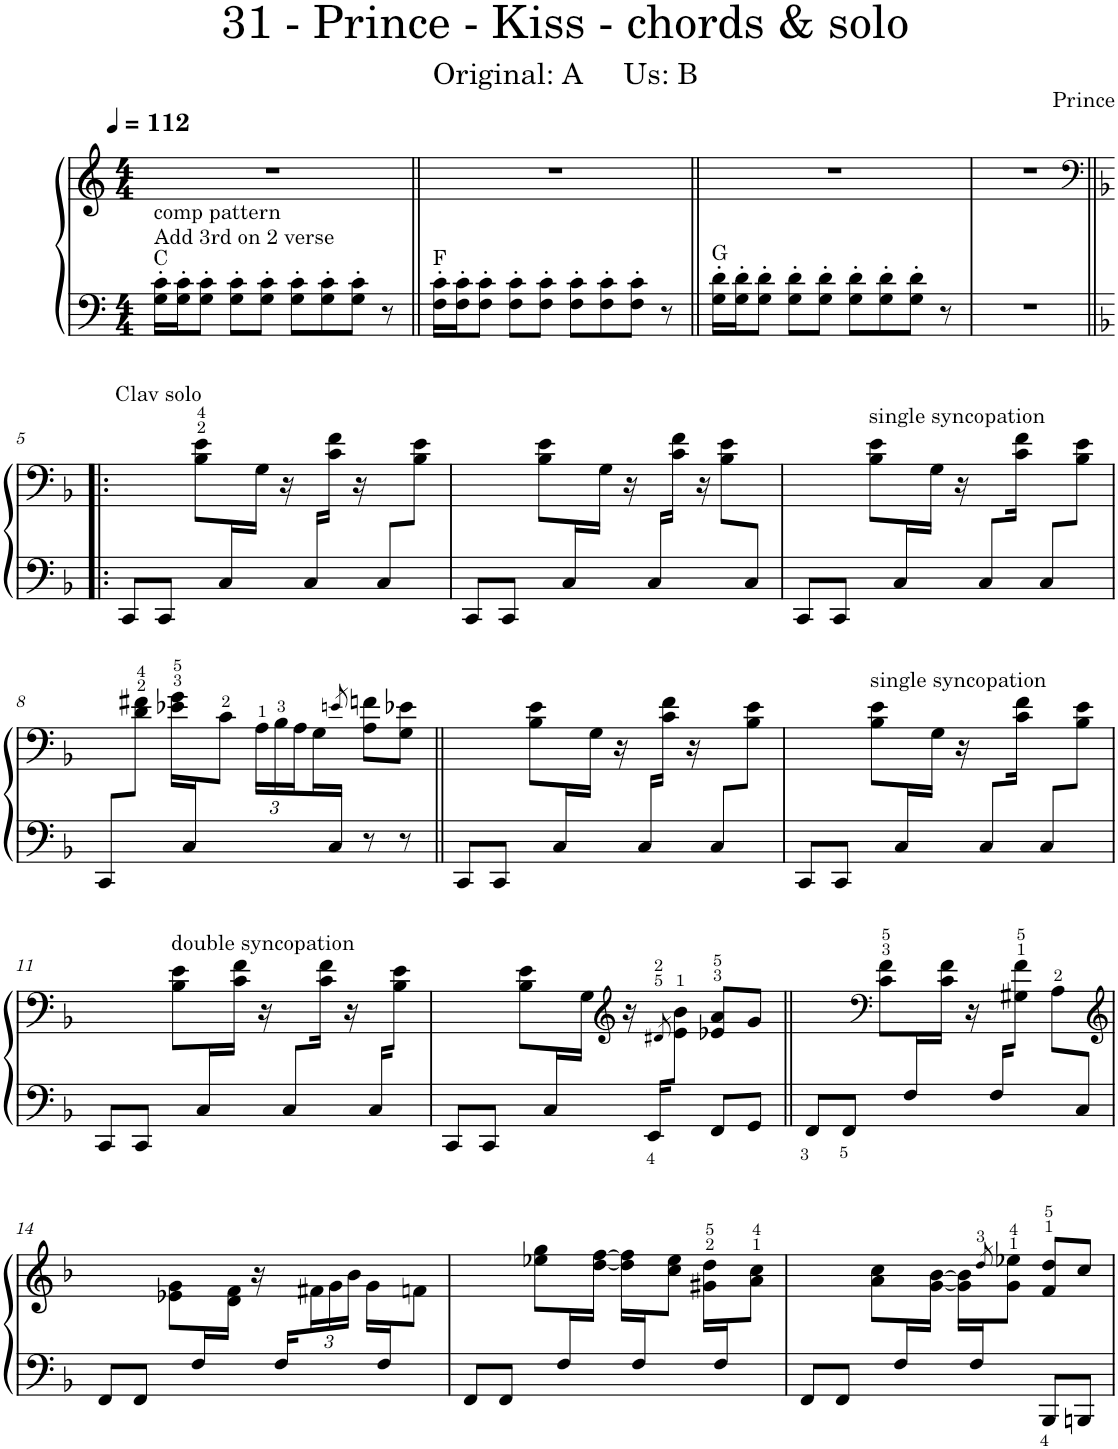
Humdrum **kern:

**kern	**kern	**harte
*part1	*part1	*part1
*staff2	*staff1	*
*I"Piano	*	*
*I'Pno.	*	*
*clefF4	*clefG2	*
*k[]	*k[]	*
*M4/4	*M4/4	*
*MM112	*MM112	*
=1	=1	=1
!LO:TX:a:t=comp pattern	!	!
!LO:TX:a:t=Add 3rd on 2 verse	!	!
16G\' 16c\'LL	1r	C:maj
16G\' 16c\'J	.	.
8G\' 8c\'J	.	.
8G\' 8c\'L	.	.
8G\' 8c\'J	.	.
8G\' 8c\'L	.	.
8G\' 8c\'	.	.
8G\' 8c\'J	.	.
8r	.	.
=2||	=2||	=2||
16F\' 16c\'LL	1r	F:maj
16F\' 16c\'J	.	.
8F\' 8c\'J	.	.
8F\' 8c\'L	.	.
8F\' 8c\'J	.	.
8F\' 8c\'L	.	.
8F\' 8c\'	.	.
8F\' 8c\'J	.	.
8r	.	.
=3||	=3||	=3||
16G\' 16d\'LL	1r	G:maj
16G\' 16d\'J	.	.
8G\' 8d\'J	.	.
8G\' 8d\'L	.	.
8G\' 8d\'J	.	.
8G\' 8d\'L	.	.
8G\' 8d\'	.	.
8G\' 8d\'J	.	.
8r	.	.
=4	=4	=4
1r	1r	.
!!LO:LB:g=z
=5!|:	=5!|:	=5!|:
*	*clefF4	*
*k[b-]	*k[b-]	*
*^	*	*
8CC/L	1ryy	4ryy	.
8CC/J	.	.	.
!	!	!LO:TX:a:t=Clav solo	!
8ryy	.	8B-\ 8e\L	.
16C/L	.	16ryy	.
8ryy	.	16G\JJ	.
.	.	16r	.
16C/LL	.	16ryy	.
8ryy	.	16c\ 16f\JJ	.
.	.	16r	.
8C/L	.	8ryy	.
8ryy	.	8B-\ 8e\J	.
=6	=6	=6	=6
8CC/L	1ryy	4ryy	.
8CC/J	.	.	.
8ryy	.	8B-\ 8e\L	.
16C/L	.	16ryy	.
8ryy	.	16G\JJ	.
.	.	16r	.
16C/LL	.	16ryy	.
4ryy	.	16c\ 16f\JJ	.
.	.	16r	.
.	.	8B-\ 8e\L	.
8C/J	.	8ryy	.
=7	=7	=7	=7
8CC/L	1ryy	4ryy	.
8CC/J	.	.	.
!	!	!LO:TX:a:t=single syncopation	!
8ryy	.	8B-\ 8e\L	.
16C/L	.	16ryy	.
8ryy	.	16G\JJ	.
.	.	16r	.
8C/L	.	8ryy	.
16ryy	.	16c\ 16f\Jk	.
8C/L	.	8ryy	.
8ryy	.	8B-\ 8e\J	.
!!LO:LB:g=z
=8	=8	=8	=8
8CC/L	2.ryy	8ryy	.
8.ryy	.	8d\ 8f#X\J	.
.	.	16e-X\ 16g\LL	.
16C/J	.	16ryy	.
16ryy	.	8c\J	.
*	*	*Xbrackettup	*
.	.	24A\LL	.
.	.	24B-\	.
.	.	24A\	.
.	.	16G\	.
16C/JJ	.	16ryy	.
.	.	8qen/	.
4ryy	8r	8A\ 8fn\L	.
.	8r	8G\ 8e-X\J	.
=9||	=9||	=9||	=9||
8CC/L	1ryy	4ryy	.
8CC/J	.	.	.
8ryy	.	8B-\ 8e\L	.
16C/L	.	16ryy	.
8ryy	.	16G\JJ	.
.	.	16r	.
16C/LL	.	16ryy	.
8ryy	.	16c\ 16f\JJ	.
.	.	16r	.
8C/L	.	8ryy	.
8ryy	.	8B-\ 8e\J	.
=10	=10	=10	=10
8CC/L	1ryy	4ryy	.
8CC/J	.	.	.
!	!	!LO:TX:a:t=single syncopation	!
8ryy	.	8B-\ 8e\L	.
16C/L	.	16ryy	.
8ryy	.	16G\JJ	.
.	.	16r	.
8C/L	.	8ryy	.
16ryy	.	16c\ 16f\Jk	.
8C/L	.	8ryy	.
8ryy	.	8B-\ 8e\J	.
!!LO:LB:g=z
=11	=11	=11	=11
8CC/L	1ryy	4ryy	.
8CC/J	.	.	.
!	!	!LO:TX:a:t=double syncopation	!
8ryy	.	8B-\ 8e\L	.
16C/L	.	16ryy	.
8ryy	.	16c\ 16f\JJ	.
.	.	16r	.
8C/L	.	8ryy	.
8ryy	.	16c\ 16f\Jk	.
.	.	16r	.
16C/KL	.	16ryy	.
8ryy	.	8B-\ 8e\J	.
=12	=12	=12	=12
8CC/L	2.ryy	4ryy	.
8CC/J	.	.	.
8ryy	.	8B-\ 8e\L	.
16C/L	.	16ryy	.
8ryy	.	16G\JJ	.
*	*	*clefG2	*
.	.	16r	.
16EE/KL	.	16ryy	.
.	.	8qd#X/	.
4.ryy	.	8e\ 8b-\J	.
.	8FF/L	8e-X/ 8a/L	.
.	8GG/J	8g/J	.
=13||	=13||	=13||	=13||
8FF/L	1ryy	4ryy	.
8FF/J	.	.	.
*	*	*clefF4	*
8ryy	.	8c\ 8f\L	.
16F/L	.	16ryy	.
8ryy	.	16c\ 16f\JJ	.
.	.	16r	.
16F/KL	.	16ryy	.
4ryy	.	8G#X\ 8f\J	.
.	.	8A\L	.
8C/J	.	8ryy	.
!!LO:LB:g=z
=14	=14	=14	=14
*	*	*clefG2	*
8FF/L	1ryy	4ryy	.
8FF/J	.	.	.
8ryy	.	8e-X\ 8g\L	.
16F/L	.	16ryy	.
8ryy	.	16d\ 16f\JJ	.
.	.	16r	.
16F/LL	.	16ryy	.
8.ryy	.	24f#X\	.
.	.	24g\	.
.	.	24b-\JJ	.
.	.	16g\LL	.
16F/J	.	16ryy	.
8ryy	.	8fn\J	.
=15	=15	=15	=15
8FF/L	1ryy	4ryy	.
8FF/J	.	.	.
8ryy	.	8ee-X\ 8gg\L	.
16F/L	.	16ryy	.
8ryy	.	[16dd\ [16ff\JJ	.
.	.	16dd\] 16ff\]LL	.
16F/J	.	16ryy	.
8.ryy	.	8cc\ 8ee-\J	.
.	.	16g#X\ 16dd\LL	.
16F/J	.	16ryy	.
8ryy	.	8a\ 8cc\J	.
=16	=16	=16	=16
8FF/L	2.ryy	4ryy	.
8FF/J	.	.	.
8ryy	.	8a\ 8cc\L	.
16F/L	.	16ryy	.
8ryy	.	[16g\ [16b-\JJ	.
.	.	16g\] 16b-\]LL	.
16F/J	.	16ryy	.
.	.	8qdd/	.
4.ryy	.	8g\ 8ee-X\J	.
.	8BBB-/L	8f/ 8dd/L	.
.	8BBBn/J	8cc/J	.
*v	*v	*	*
=	=	=
*-	*-	*-
